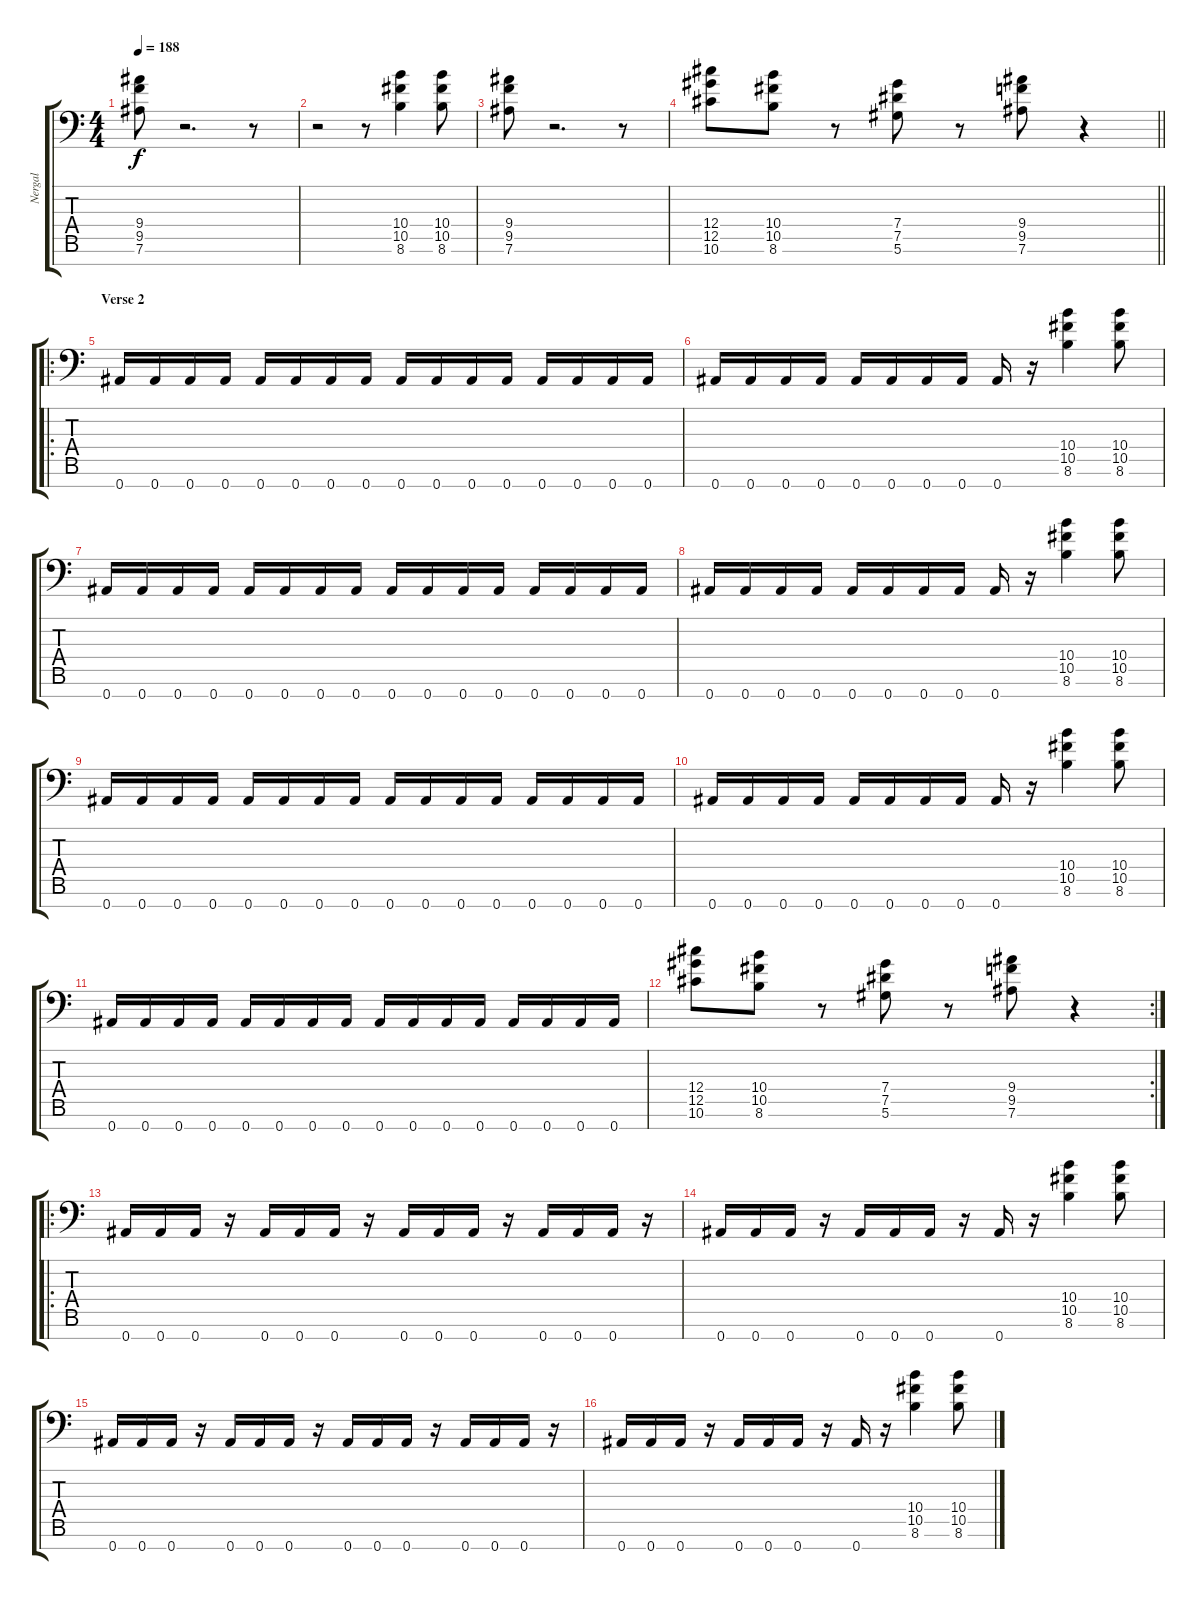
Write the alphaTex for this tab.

\track ("Nergal" "Nergal") {instrument overdrivenguitar}
\staff {score tabs}
\tuning (Eb4 Bb3 Gb3 Db3 Ab2 Eb2 Bb1) {hide}
\ts (4 4)
\tempo 188
\clef f4
\ks c
(9.4 9.5 7.6).8{dy f} r.2{d} r.8 |
r.2 r.8 (10.4 10.5 8.6).4 (10.4 10.5 8.6).8 |
(9.4 9.5 7.6).8 r.2{d} r.8 |
\barLineRight lightlight
(12.4 12.5 10.6).8 (10.4 10.5 8.6).8 r.8 (7.4 7.5 5.6).8 r.8 (9.4 9.5 7.6).8 r.4 |
\ro
\section ("" "Verse 2")
0.7.16 0.7.16 0.7.16 0.7.16 0.7.16 0.7.16 0.7.16 0.7.16 0.7.16 0.7.16 0.7.16 0.7.16 0.7.16 0.7.16 0.7.16 0.7.16 |
0.7.16 0.7.16 0.7.16 0.7.16 0.7.16 0.7.16 0.7.16 0.7.16 0.7.16 r.16 (10.4 10.5 8.6).4 (10.4 10.5 8.6).8 |
0.7.16 0.7.16 0.7.16 0.7.16 0.7.16 0.7.16 0.7.16 0.7.16 0.7.16 0.7.16 0.7.16 0.7.16 0.7.16 0.7.16 0.7.16 0.7.16 |
0.7.16 0.7.16 0.7.16 0.7.16 0.7.16 0.7.16 0.7.16 0.7.16 0.7.16 r.16 (10.4 10.5 8.6).4 (10.4 10.5 8.6).8 |
0.7.16 0.7.16 0.7.16 0.7.16 0.7.16 0.7.16 0.7.16 0.7.16 0.7.16 0.7.16 0.7.16 0.7.16 0.7.16 0.7.16 0.7.16 0.7.16 |
0.7.16 0.7.16 0.7.16 0.7.16 0.7.16 0.7.16 0.7.16 0.7.16 0.7.16 r.16 (10.4 10.5 8.6).4 (10.4 10.5 8.6).8 |
0.7.16 0.7.16 0.7.16 0.7.16 0.7.16 0.7.16 0.7.16 0.7.16 0.7.16 0.7.16 0.7.16 0.7.16 0.7.16 0.7.16 0.7.16 0.7.16 |
\rc 2
(12.4 12.5 10.6).8 (10.4 10.5 8.6).8 r.8 (7.4 7.5 5.6).8 r.8 (9.4 9.5 7.6).8 r.4 |
\ro
0.7.16 0.7.16 0.7.16 r.16 0.7.16 0.7.16 0.7.16 r.16 0.7.16 0.7.16 0.7.16 r.16 0.7.16 0.7.16 0.7.16 r.16 |
0.7.16 0.7.16 0.7.16 r.16 0.7.16 0.7.16 0.7.16 r.16 0.7.16 r.16 (10.4 10.5 8.6).4 (10.4 10.5 8.6).8 |
0.7.16 0.7.16 0.7.16 r.16 0.7.16 0.7.16 0.7.16 r.16 0.7.16 0.7.16 0.7.16 r.16 0.7.16 0.7.16 0.7.16 r.16 |
0.7.16 0.7.16 0.7.16 r.16 0.7.16 0.7.16 0.7.16 r.16 0.7.16 r.16 (10.4 10.5 8.6).4 (10.4 10.5 8.6).8
